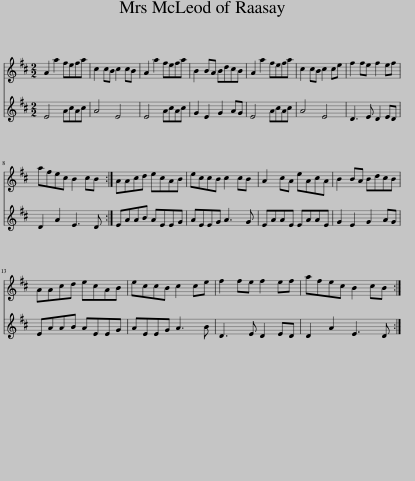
X:1
%%score 1 2
L:1/8
M:2/2
I:linebreak $
K:D
V:1 treble
V:2 treble
V:1
 A2 a2 fefa | c2 cB c2 cB | A2 a2 fefa | B2 BA BdcB | A2 a2 fefa | %5
 c2 cB c2 ce | f2 fe f2 ef |$ afec B2 cB :| AAcd ecAB | eccB c2 cB | %10
 A2 cA eAcA | B2 BA BdcB |$ AAcd ecAB | eccB c2 ce | f2 fe f2 ef | %15
 afec B2 cB :| %16
V:2
 E4 AcAc | A4 E4 | E4 AcAc | G2 E2 G2 AG | E4 AcAc | %5
 A4 E4 | D3 E D2 ED |$ D2 A2 E3 D :| EAAB AEEG | AEEG A3 G | %10
 EAAE EAAE | G2 E2 G2 AG |$ EAAB AEEG | AEEG A3 B | D3 E D2 ED | %15
 D2 A2 E3 D :| %16
